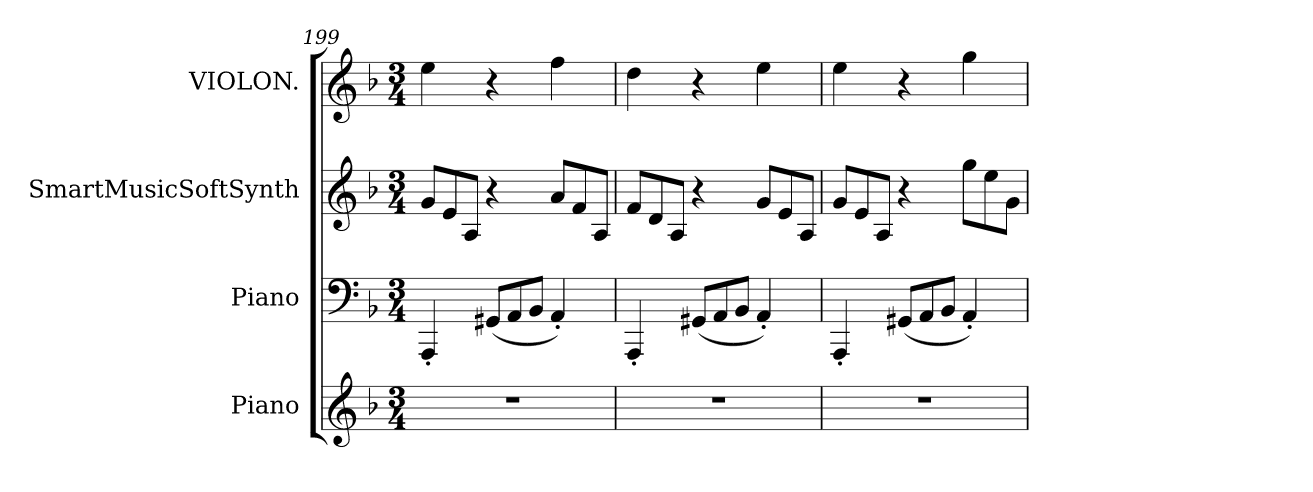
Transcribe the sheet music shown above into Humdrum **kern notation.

**kern	**kern	**kern	**kern
*part4	*part3	*part2	*part1
*staff4	*staff3	*staff2	*staff1
*I"Piano	*I"Piano	*I"SmartMusicSoftSynth	*I"VIOLON.
*I'P.	*	*	*
*clefG2	*clefF4	*clefG2	*clefG2
*k[b-]	*k[b-]	*k[b-]	*k[b-]
*M3/4	*M3/4	*M3/4	*M3/4
*	*	*Xtuplet	*
=199	=199	=199	=199
2.r	4AAA'/	12g/L	4ee\
.	.	12e/	.
.	.	12A/J	.
*	*Xtuplet	*	*
.	(12GG#X/L	4r	4r
.	12AA/	.	.
.	12BB-/J	.	.
.	4AA'/)	12a/L	4ff\
.	.	12f/	.
.	.	12A/J	.
=200	=200	=200	=200
2.r	4AAA'/	12f/L	4dd\
.	.	12d/	.
.	.	12A/J	.
.	(12GG#X/L	4r	4r
.	12AA/	.	.
.	12BB-/J	.	.
.	4AA'/)	12g/L	4ee\
.	.	12e/	.
.	.	12A/J	.
!!LO:LB:g=z
=201	=201	=201	=201
2.r	4AAA'/	12g/L	4ee\
.	.	12e/	.
.	.	12A/J	.
.	(12GG#X/L	4r	4r
.	12AA/	.	.
.	12BB-/J	.	.
.	4AA'/)	12gg\L	4gg\
.	.	12ee\	.
.	.	12g\J	.
=	=	=	=
*-	*-	*-	*-
